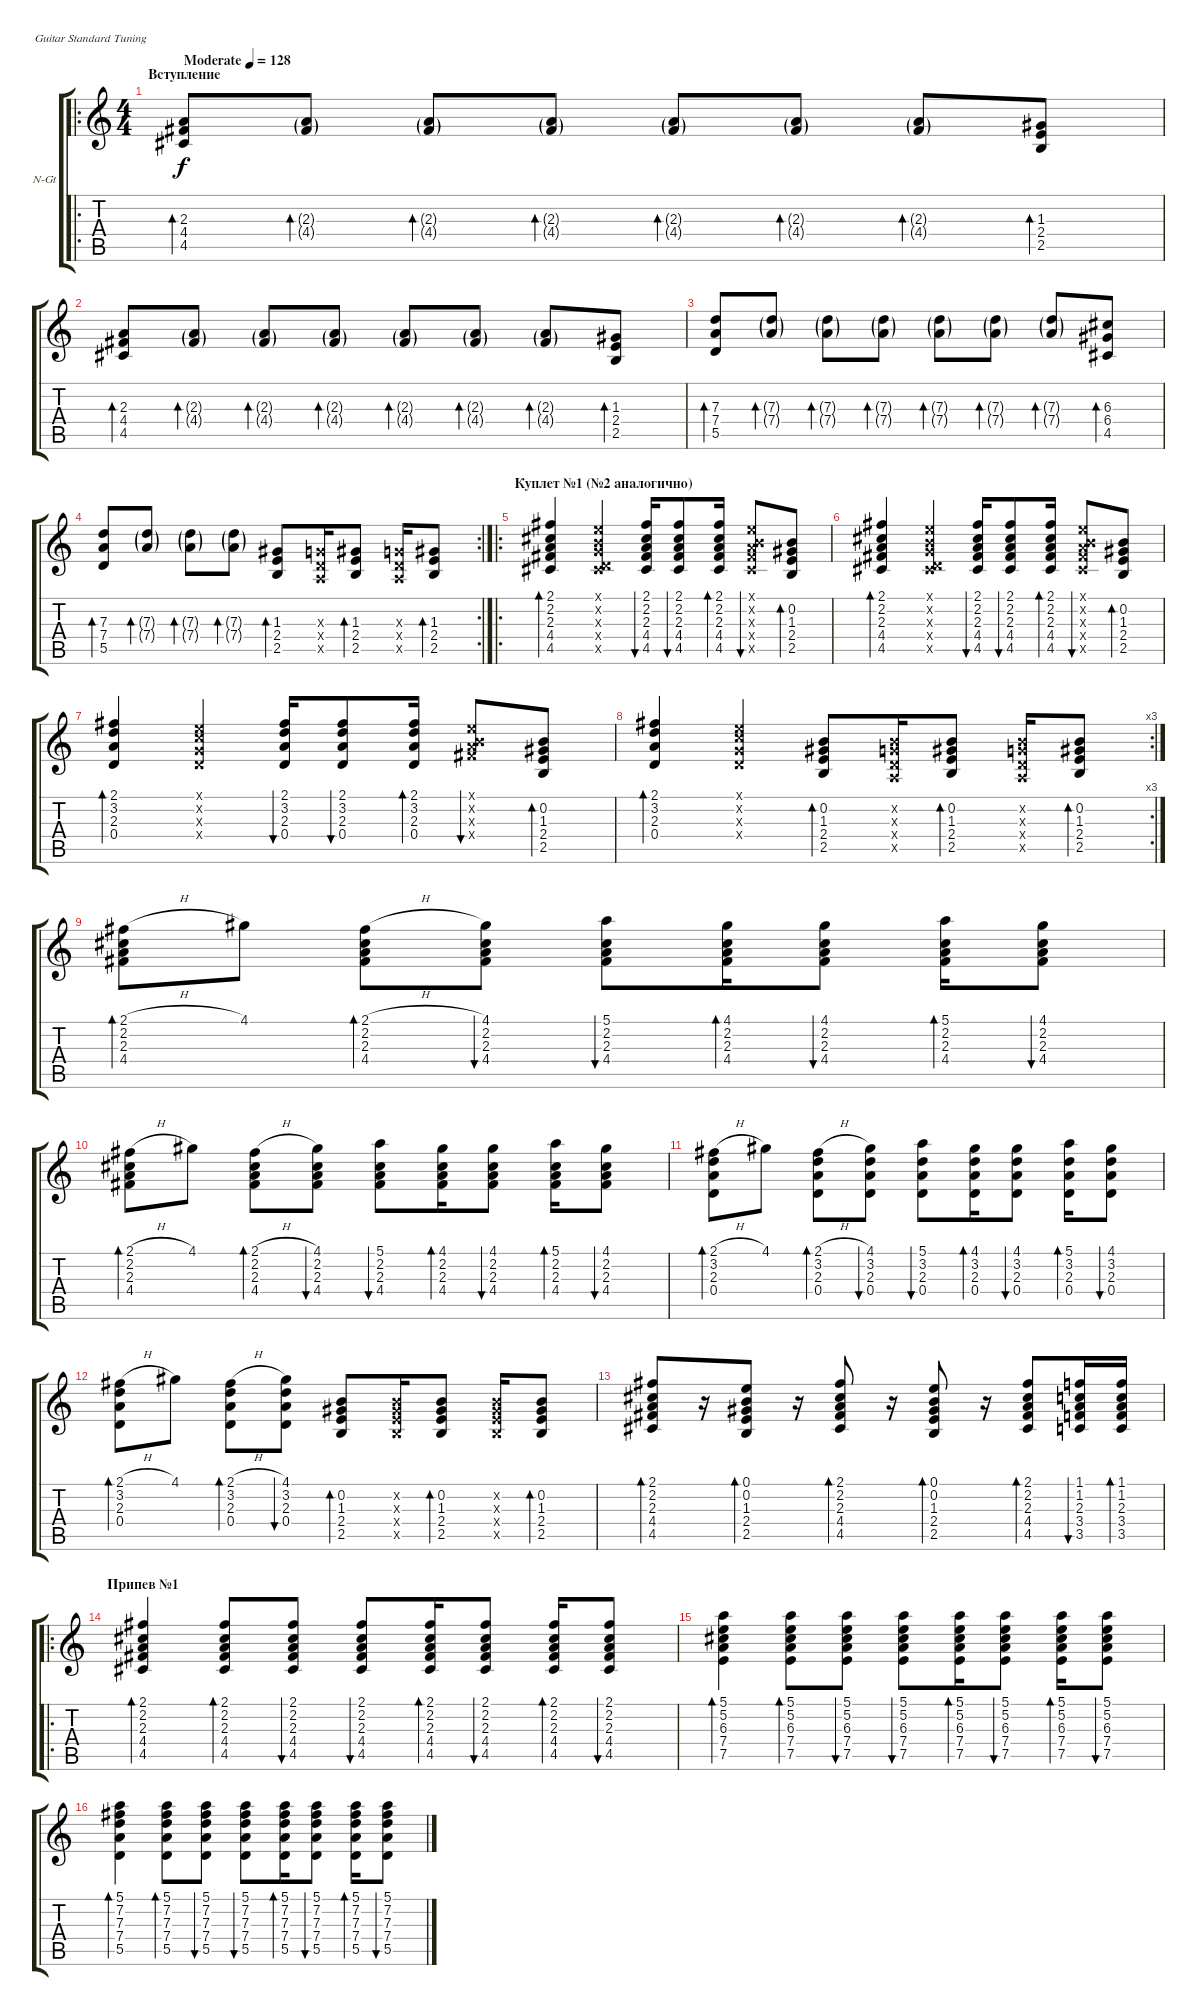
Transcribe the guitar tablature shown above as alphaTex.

\bracketExtendMode groupsimilarinstruments
\firstSystemTrackNameOrientation horizontal
\otherSystemsTrackNameOrientation horizontal
\track ("Акустика" "N-Gt") {instrument acousticguitarnylon}
\staff {score tabs}
\tuning (E4 B3 G3 D3 A2 E2)
\ro
\ts (4 4)
\section ("" "Вступление")
\tempo (128 "Moderate")
\clef g2
\ks c
(2.3 4.4 4.5).8{bd 30 dy f instrument acousticguitarnylon} (2.3{g} 4.4{g}).8{bd 30} (2.3{g} 4.4{g}).8{bd 30} (2.3{g} 4.4{g}).8{bd 30} (2.3{g} 4.4{g}).8{bd 30} (2.3{g} 4.4{g}).8{bd 30} (2.3{g} 4.4{g}).8{bd 30} (2.4 2.5 1.3).8{bd 30} |
(2.3 4.4 4.5).8{bd 30} (2.3{g} 4.4{g}).8{bd 30} (2.3{g} 4.4{g}).8{bd 30} (2.3{g} 4.4{g}).8{bd 30} (2.3{g} 4.4{g}).8{bd 30} (2.3{g} 4.4{g}).8{bd 30} (2.3{g} 4.4{g}).8{bd 30} (2.4 2.5 1.3).8{bd 30} |
(7.3 7.4 5.5).8{bd 30} (7.3{g} 7.4{g}).8{bd 30} (7.3{g} 7.4{g}).8{bd 30} (7.3{g} 7.4{g}).8{bd 30} (7.3{g} 7.4{g}).8{bd 30} (7.3{g} 7.4{g}).8{bd 30} (7.3{g} 7.4{g}).8{bd 30} (6.4 4.5 6.3).8{bd 30} |
\rc 2
(7.3 7.4 5.5).8{bd 30} (7.3{g} 7.4{g}).8{bd 30} (7.3{g} 7.4{g}).8{bd 30} (7.3{g} 7.4{g}).8{bd 30} (1.3 2.4 2.5).8{bd 30} (0.3{x} 0.4{x} 0.5{x}).16 (1.3 2.4 2.5).8{bd 30} (0.5{x} 0.4{x} 0.3{x}).16 (1.3 2.4 2.5).8{bd 30} |
\ro
\beaming (8 2 2 2 2)
\section ("" "Куплет №1 (№2 аналогично)")
(2.3 4.4 4.5 2.2 2.1).4{bd 30} (4.5{x} 0.4{x} 0.3{x} 0.2{x} 0.1{x}).4 (2.3 4.4 4.5 2.2 2.1).16{bu 30} (2.3 4.4 4.5 2.2 2.1).8{bu 30} (2.3 4.4 4.5 2.2 2.1).16{bd 30} (4.5{x} 4.4{x} 2.3{x} 0.2{x} 0.1{x}).8{bu 30} (2.4 2.5 1.3 0.2).8{bd 30} |
(2.3 4.4 4.5 2.2 2.1).4{bd 30} (4.5{x} 0.4{x} 0.3{x} 0.2{x} 0.1{x}).4 (2.3 4.4 4.5 2.2 2.1).16{bu 30} (2.3 4.4 4.5 2.2 2.1).8{bu 30} (2.3 4.4 4.5 2.2 2.1).16{bd 30} (4.5{x} 4.4{x} 2.3{x} 0.2{x} 0.1{x}).8{bu 30} (2.4 1.3 2.5 0.2).8{bd 30} |
(2.3 0.4 3.2 2.1).4{bd 30} (0.4{x} 0.3{x} 1.2{x} 0.1{x}).4 (2.3 0.4 3.2 2.1).16{bu 30} (2.3 0.4 3.2 2.1).8{bu 30} (2.3 0.4 3.2 2.1).16{bd 30} (4.4{x} 2.3{x} 0.2{x} 0.1{x}).8{bu 30} (1.3 2.4 2.5 0.2).8{bd 30} |
\rc 3
(2.3 0.4 3.2 2.1).4{bd 30} (0.4{x} 0.3{x} 1.2{x} 0.1{x}).4 (1.3 2.4 2.5 0.2).8{bd 30} (0.2{x} 0.3{x} 0.4{x} 0.5{x}).16 (1.3 2.4 2.5 0.2).8{bd 30} (0.5{x} 0.4{x} 0.3{x} 0.2{x}).16 (1.3 2.4 2.5 0.2).8{bd 30} |
(2.3 4.4 2.2 2.1{h}).8{bd 30} 4.1.8 (4.4 2.3 2.2 2.1{h}).8{bd 30} (4.1 2.2 2.3 4.4).8{bu 30} (5.1 2.2 2.3 4.4).8{bu 30} (2.3 4.4 2.2 4.1).16{bd 30} (2.3 4.4 2.2 4.1).8{bu 30} (2.3 4.4 2.2 5.1).16{bd 30} (4.4 2.3 2.2 4.1).8{bu 30} |
(2.3 4.4 2.2 2.1{h}).8{bd 30} 4.1.8 (4.4 2.3 2.2 2.1{h}).8{bd 30} (4.1 2.2 2.3 4.4).8{bu 30} (5.1 2.2 2.3 4.4).8{bu 30} (2.3 4.4 2.2 4.1).16{bd 30} (2.3 4.4 2.2 4.1).8{bu 30} (2.3 4.4 2.2 5.1).16{bd 30} (4.4 2.3 2.2 4.1).8{bu 30} |
(2.3 0.4 3.2 2.1{h}).8{bd 30} 4.1.8 (0.4 2.3 3.2 2.1{h}).8{bd 30} (4.1 3.2 2.3 0.4).8{bu 30} (5.1 3.2 2.3 0.4).8{bu 30} (2.3 0.4 3.2 4.1).16{bd 30} (2.3 0.4 3.2 4.1).8{bu 30} (2.3 0.4 3.2 5.1).16{bd 30} (0.4 2.3 3.2 4.1).8{bu 30} |
(2.3 0.4 3.2 2.1{h}).8{bd 30} 4.1.8 (0.4 2.3 3.2 2.1{h}).8{bd 30} (4.1 3.2 2.3 0.4).8{bu 30} (1.3 2.4 2.5 0.2).8{bd 30} (0.2{x} 1.3{x} 2.4{x} 2.5{x}).16 (1.3 2.4 2.5 0.2).8{bd 30} (2.5{x} 2.4{x} 1.3{x} 0.2{x}).16 (1.3 2.4 2.5 0.2).8{bd 30} |
(2.1 2.2 2.3 4.4 4.5).8{bd 30} r.16 (0.1 0.2 1.3 2.5 2.4).8{bd 30} r.16 (2.1 2.2 2.3 4.4 4.5).8{bd 30} r.16 (0.1 0.2 1.3 2.5 2.4).8{bd 30} r.16 (2.1 2.2 2.3 4.4 4.5).8{bd 30} (1.1 1.2 2.3 3.5 3.4).16{bu 30} (1.1 1.2 2.3 3.4 3.5).16{bd 30} |
\ro
\section ("" "Припев №1")
(2.3 4.4 2.2 2.1 4.5).4{bd 30} (4.4 2.3 2.2 2.1 4.5).8{bd 30} (2.1 2.2 2.3 4.4 4.5).8{bu 30} (2.1 2.2 2.3 4.4 4.5).8{bu 30} (2.3 4.4 2.2 2.1 4.5).16{bd 30} (2.3 4.4 2.2 2.1 4.5).8{bu 30} (2.3 4.4 2.2 2.1 4.5).16{bd 30} (4.4 2.3 2.2 2.1 4.5).8{bu 30} |
(6.3 7.4 5.2 5.1 7.5).4{bd 30} (7.4 6.3 5.2 5.1 7.5).8{bd 30} (5.1 5.2 6.3 7.4 7.5).8{bu 30} (5.1 5.2 6.3 7.4 7.5).8{bu 30} (6.3 7.4 5.2 5.1 7.5).16{bd 30} (6.3 7.4 5.2 5.1 7.5).8{bu 30} (6.3 7.4 5.2 5.1 7.5).16{bd 30} (7.4 6.3 5.2 5.1 7.5).8{bu 30} |
(7.3 7.4 7.2 5.1 5.5).4{bd 30} (7.4 7.3 7.2 5.1 5.5).8{bd 30} (5.1 7.2 7.3 7.4 5.5).8{bu 30} (5.1 7.2 7.3 7.4 5.5).8{bu 30} (7.3 7.4 7.2 5.1 5.5).16{bd 30} (7.3 7.4 7.2 5.1 5.5).8{bu 30} (7.3 7.4 7.2 5.1 5.5).16{bd 30} (7.4 7.3 7.2 5.1 5.5).8{bu 30}
